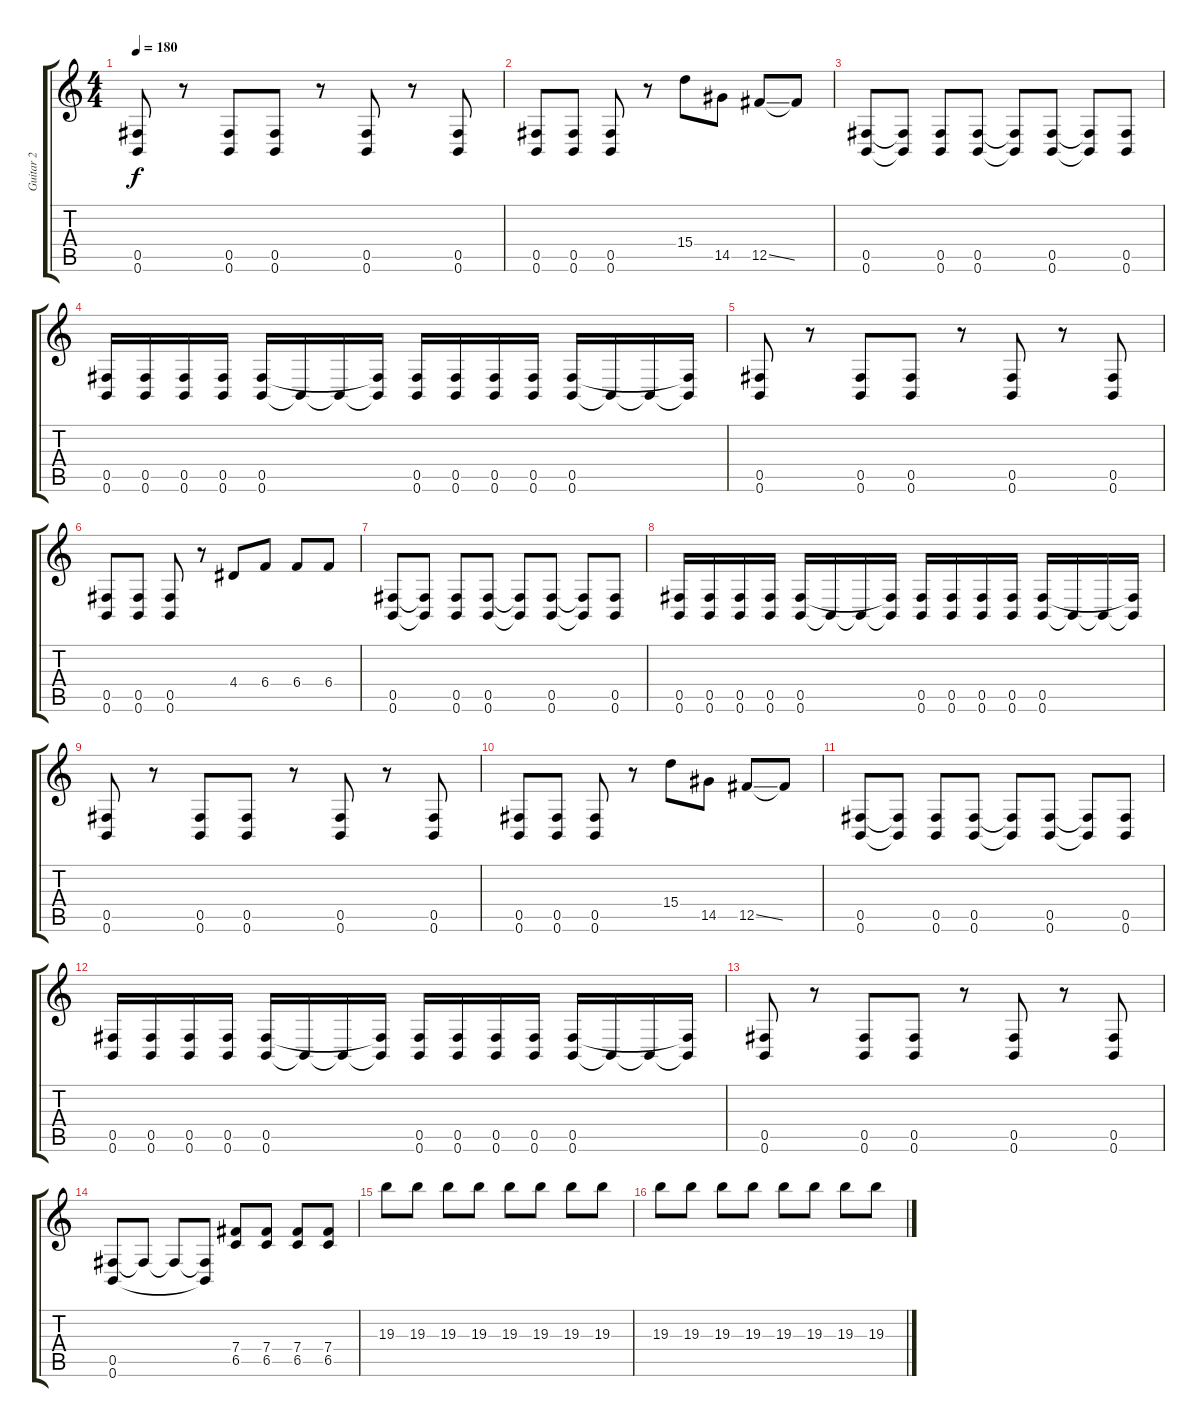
\track ("Guitar 2" "Guitar 2") {instrument overdrivenguitar}
\staff {score tabs}
\tuning (Db4 Ab3 E3 B2 Gb2 B1) {hide}
\ts (4 4)
\tempo 180
\clef g2
\ks c
(0.5 0.6).8{dy f} r.8 (0.5 0.6).8 (0.5 0.6).8 r.8 (0.5 0.6).8 r.8 (0.5 0.6).8 |
(0.5 0.6).8 (0.5 0.6).8 (0.5 0.6).8 r.8 15.4.8 14.5.8 12.5{ss}.8 12.5{t}.8 |
(0.5 0.6).8 (0.5{t} 0.6{t}).8 (0.5 0.6).8 (0.5 0.6).8 (0.5{t} 0.6{t}).8 (0.5 0.6).8 (0.5{t} 0.6{t}).8 (0.5 0.6).8 |
(0.5 0.6).16 (0.5 0.6).16 (0.5 0.6).16 (0.5 0.6).16 (0.5 0.6).16 0.6{t}.16 0.6{t}.16 (0.5{t} 0.6{t}).16 (0.5 0.6).16 (0.5 0.6).16 (0.5 0.6).16 (0.5 0.6).16 (0.5 0.6).16 0.6{t}.16 0.6{t}.16 (0.5{t} 0.6{t}).16 |
(0.5 0.6).8 r.8 (0.5 0.6).8 (0.5 0.6).8 r.8 (0.5 0.6).8 r.8 (0.5 0.6).8 |
(0.5 0.6).8 (0.5 0.6).8 (0.5 0.6).8 r.8 4.4.8 6.4.8 6.4.8 6.4.8 |
(0.5 0.6).8 (0.5{t} 0.6{t}).8 (0.5 0.6).8 (0.5 0.6).8 (0.5{t} 0.6{t}).8 (0.5 0.6).8 (0.5{t} 0.6{t}).8 (0.5 0.6).8 |
(0.5 0.6).16 (0.5 0.6).16 (0.5 0.6).16 (0.5 0.6).16 (0.5 0.6).16 0.6{t}.16 0.6{t}.16 (0.5{t} 0.6{t}).16 (0.5 0.6).16 (0.5 0.6).16 (0.5 0.6).16 (0.5 0.6).16 (0.5 0.6).16 0.6{t}.16 0.6{t}.16 (0.5{t} 0.6{t}).16 |
(0.5 0.6).8 r.8 (0.5 0.6).8 (0.5 0.6).8 r.8 (0.5 0.6).8 r.8 (0.5 0.6).8 |
(0.5 0.6).8 (0.5 0.6).8 (0.5 0.6).8 r.8 15.4.8 14.5.8 12.5{ss}.8 12.5{t}.8 |
(0.5 0.6).8 (0.5{t} 0.6{t}).8 (0.5 0.6).8 (0.5 0.6).8 (0.5{t} 0.6{t}).8 (0.5 0.6).8 (0.5{t} 0.6{t}).8 (0.5 0.6).8 |
(0.5 0.6).16 (0.5 0.6).16 (0.5 0.6).16 (0.5 0.6).16 (0.5 0.6).16 0.6{t}.16 0.6{t}.16 (0.5{t} 0.6{t}).16 (0.5 0.6).16 (0.5 0.6).16 (0.5 0.6).16 (0.5 0.6).16 (0.5 0.6).16 0.6{t}.16 0.6{t}.16 (0.5{t} 0.6{t}).16 |
(0.5 0.6).8 r.8 (0.5 0.6).8 (0.5 0.6).8 r.8 (0.5 0.6).8 r.8 (0.5 0.6).8 |
(0.5 0.6).8 0.5{t}.8 0.5{t}.8 (0.5{t} 0.6{t}).8 (7.4 6.5).8 (7.4 6.5).8 (7.4 6.5).8 (7.4 6.5).8 |
19.3.8{instrument electricguitarclean} 19.3.8 19.3.8 19.3.8 19.3.8 19.3.8 19.3.8 19.3.8 |
19.3.8 19.3.8 19.3.8 19.3.8 19.3.8 19.3.8 19.3.8 19.3.8
